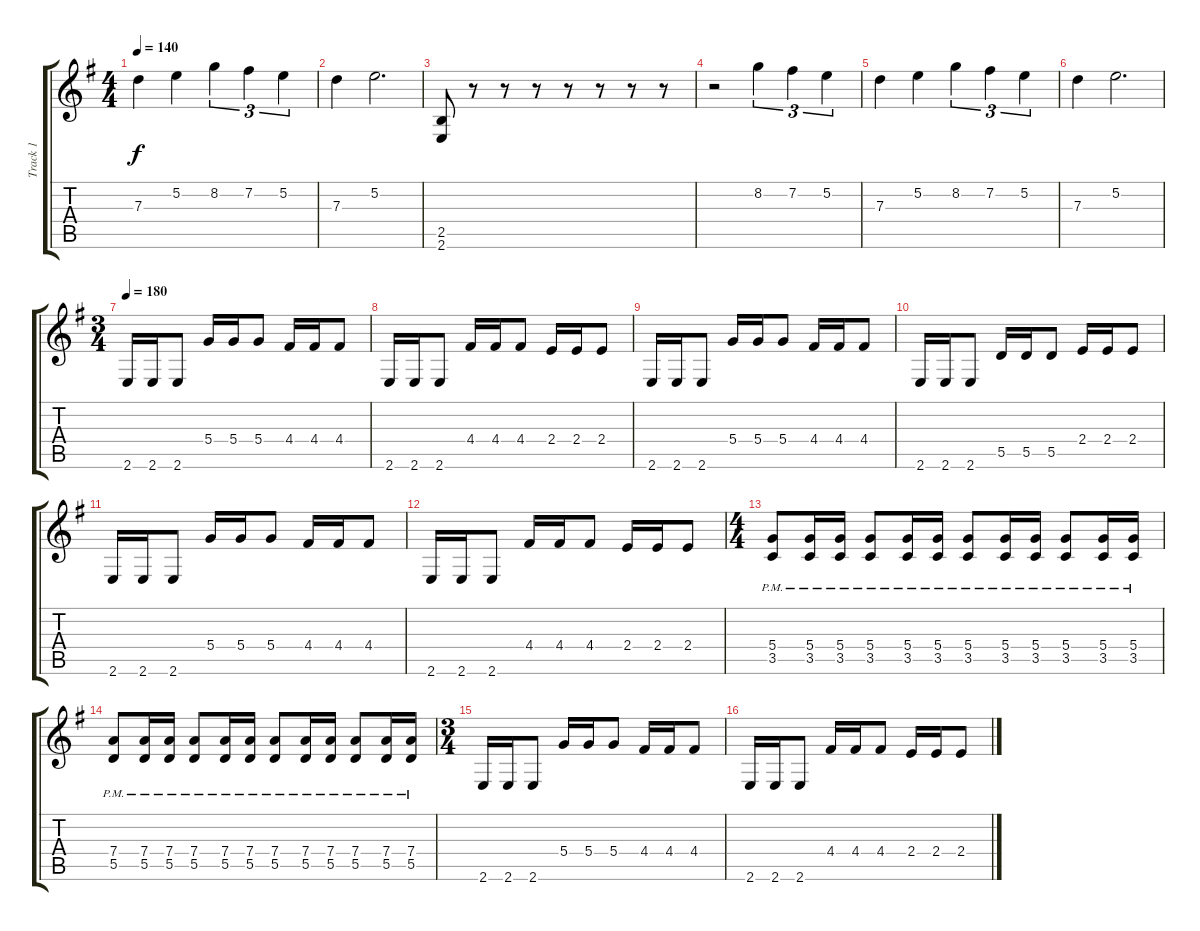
\track ("Track 1" "Track 1") {instrument distortionguitar}
\staff {score tabs}
\tuning (E4 B3 G3 D3 A2 D2) {hide}
\ts (4 4)
\tempo 140
\clef g2
\ks eminor
7.3.4{dy f} 5.2.4 8.2.4{tu (3 2)} 7.2.4{tu (3 2)} 5.2.4{tu (3 2)} |
7.3.4 5.2.2{d} |
(2.5 2.6).8 r.8 r.8 r.8 r.8 r.8 r.8 r.8 |
r.2 8.2.4{tu (3 2)} 7.2.4{tu (3 2)} 5.2.4{tu (3 2)} |
7.3.4 5.2.4 8.2.4{tu (3 2)} 7.2.4{tu (3 2)} 5.2.4{tu (3 2)} |
7.3.4 5.2.2{d} |
\ts (3 4)
\tempo 180
2.6.16 2.6.16 2.6.8 5.4.16 5.4.16 5.4.8 4.4.16 4.4.16 4.4.8 |
2.6.16 2.6.16 2.6.8 4.4.16 4.4.16 4.4.8 2.4.16 2.4.16 2.4.8 |
2.6.16 2.6.16 2.6.8 5.4.16 5.4.16 5.4.8 4.4.16 4.4.16 4.4.8 |
2.6.16 2.6.16 2.6.8 5.5.16 5.5.16 5.5.8 2.4.16 2.4.16 2.4.8 |
2.6.16 2.6.16 2.6.8 5.4.16 5.4.16 5.4.8 4.4.16 4.4.16 4.4.8 |
2.6.16 2.6.16 2.6.8 4.4.16 4.4.16 4.4.8 2.4.16 2.4.16 2.4.8 |
\ts (4 4)
(5.4{pm} 3.5).8 (5.4{pm} 3.5).16 (5.4{pm} 3.5).16 (5.4{pm} 3.5).8 (5.4{pm} 3.5).16 (5.4{pm} 3.5).16 (5.4{pm} 3.5).8 (5.4{pm} 3.5).16 (5.4{pm} 3.5).16 (5.4{pm} 3.5).8 (5.4{pm} 3.5).16 (5.4{pm} 3.5).16 |
(7.4{pm} 5.5).8 (7.4{pm} 5.5).16 (7.4{pm} 5.5).16 (7.4{pm} 5.5).8 (7.4{pm} 5.5).16 (7.4{pm} 5.5).16 (7.4{pm} 5.5).8 (7.4{pm} 5.5).16 (7.4{pm} 5.5).16 (7.4{pm} 5.5).8 (7.4{pm} 5.5).16 (7.4{pm} 5.5).16 |
\ts (3 4)
2.6.16 2.6.16 2.6.8 5.4.16 5.4.16 5.4.8 4.4.16 4.4.16 4.4.8 |
2.6.16 2.6.16 2.6.8 4.4.16 4.4.16 4.4.8 2.4.16 2.4.16 2.4.8
